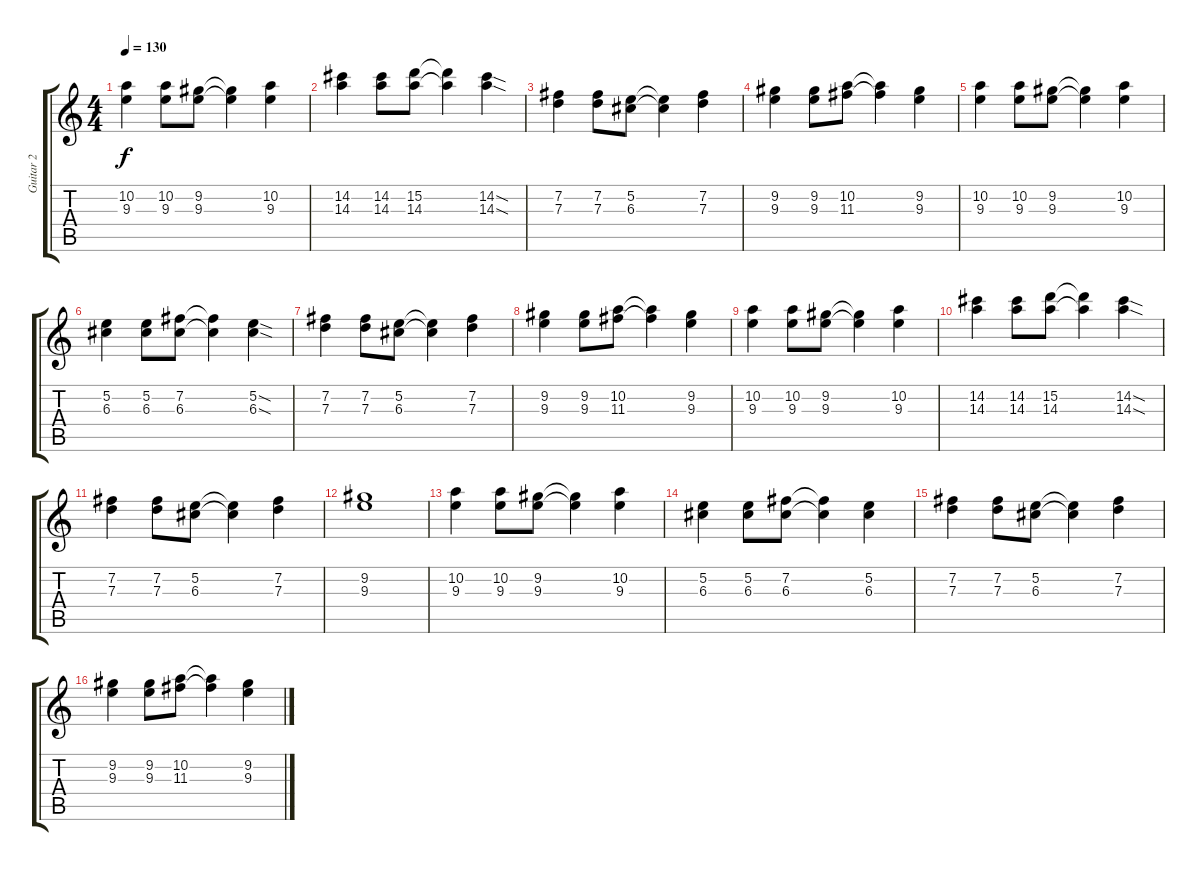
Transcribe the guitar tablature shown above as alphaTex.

\track ("Guitar 2" "Guitar 2") {instrument distortionguitar}
\staff {score tabs}
\tuning (E4 B3 G3 D3 A2 E2) {hide}
\ts (4 4)
\tempo 130
\clef g2
\ks c
(10.2 9.3).4{dy f} (10.2 9.3).8 (9.2 9.3).8 (9.2{t} 9.3{t}).4 (10.2 9.3).4 |
(14.2 14.3).4 (14.2 14.3).8 (15.2 14.3).8 (15.2{t} 14.3{t}).4 (14.2{sod} 14.3{sod}).4 |
(7.2 7.3).4 (7.2 7.3).8 (5.2 6.3).8 (5.2{t} 6.3{t}).4 (7.2 7.3).4 |
(9.2 9.3).4 (9.2 9.3).8 (10.2 11.3).8 (10.2{t} 11.3{t}).4 (9.2 9.3).4 |
(10.2 9.3).4 (10.2 9.3).8 (9.2 9.3).8 (9.2{t} 9.3{t}).4 (10.2 9.3).4 |
(5.2 6.3).4 (5.2 6.3).8 (7.2 6.3).8 (7.2{t} 6.3{t}).4 (5.2{sod} 6.3{sod}).4 |
(7.2 7.3).4 (7.2 7.3).8 (5.2 6.3).8 (5.2{t} 6.3{t}).4 (7.2 7.3).4 |
(9.2 9.3).4 (9.2 9.3).8 (10.2 11.3).8 (10.2{t} 11.3{t}).4 (9.2 9.3).4 |
(10.2 9.3).4 (10.2 9.3).8 (9.2 9.3).8 (9.2{t} 9.3{t}).4 (10.2 9.3).4 |
(14.2 14.3).4 (14.2 14.3).8 (15.2 14.3).8 (15.2{t} 14.3{t}).4 (14.2{sod} 14.3{sod}).4 |
(7.2 7.3).4 (7.2 7.3).8 (5.2 6.3).8 (5.2{t} 6.3{t}).4 (7.2 7.3).4 |
(9.2 9.3).1 |
(10.2 9.3).4 (10.2 9.3).8 (9.2 9.3).8 (9.2{t} 9.3{t}).4 (10.2 9.3).4 |
(5.2 6.3).4 (5.2 6.3).8 (7.2 6.3).8 (7.2{t} 6.3{t}).4 (5.2 6.3).4 |
(7.2 7.3).4 (7.2 7.3).8 (5.2 6.3).8 (5.2{t} 6.3{t}).4 (7.2 7.3).4 |
(9.2 9.3).4 (9.2 9.3).8 (10.2 11.3).8 (10.2{t} 11.3{t}).4 (9.2 9.3).4
